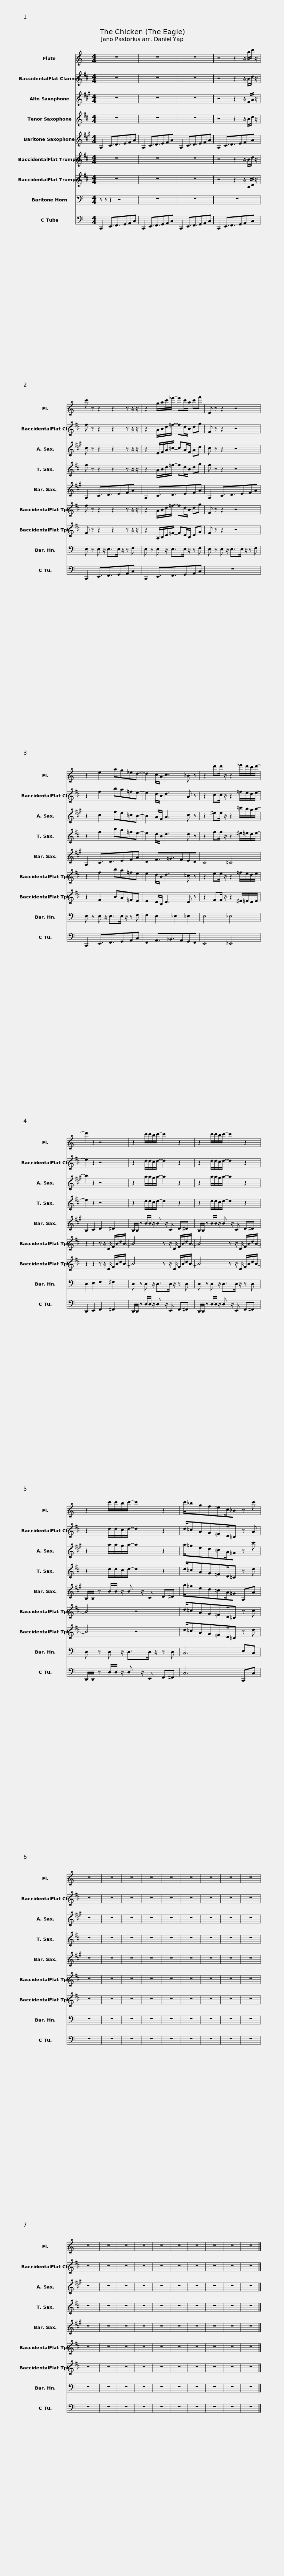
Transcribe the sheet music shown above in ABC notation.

X:1
%%score 1 2 3 4 5 6 7 8 9
L:1/8
M:4/4
I:linebreak $
K:C
V:1 treble
V:2 treble transpose=-2
V:3 treble transpose=-9
V:4 treble transpose=-14
V:5 treble transpose=-21
V:6 treble transpose=-2
V:7 treble transpose=-2
V:8 bass
V:9 bass
V:1
 z8 | z8 | z8 | z4 z2 z/ a/c'/ z/ |$ c' z z2 z2 z z/ z/ | %5
 z2 g/a/c'/_e'/- e'c'/a/ c'f' | E z z2 z4 |$ z2 e2 ag_ed- | d2 c/A/ c3 _B z | z2 d'd'/ z/ z2 _e'/d'/c'/d'/- |$ %10
 d'2 z2 z4 | z2 c'/c'/b/c'/- c'2 z2 |$ z2 c'/c'/b/c'/- c'2 z2 | z2 c'/c'/b/c'/- c'2 z2 |$ c'/_bgf_ec/_B z c' | %15
 z8 | z8 | z8 | z8 | z8 | %20
 z8 | z8 | z8 | z8 | z8 | %25
 z8 | z8 | z8 | z8 |$ z8 | %30
 z8 | z8 | z8 | z8 |] %34
V:2
[K:D] z8 | z8 | z8 | z4 z2 z/ B/d/ z/ |$ f z z2 z2 z z/ z/ | %5
 z2 A/B/d/=f/- fd/B/ dg | F z z2 z4 |$ z2 f2 ba=fe- | e2 d/B/ d3 A z | z2 cc/ z/ z2 =f/e/d/e/- |$ %10
 e2 z2 z4 | z2 d/d/c/d/- d2 z2 |$ z2 d/d/c/d/- d2 z2 | z2 d/d/c/d/- d2 z2 |$ d/=cAG=FD/=C z A | %15
 z8 | z8 | z8 | z8 | z8 | %20
 z8 | z8 | z8 | z8 | z8 | %25
 z8 | z8 | z8 | z8 |$ z8 | %30
 z8 | z8 | z8 | z8 |] %34
V:3
[K:A] z8 | z8 | z8 | z4 z2 z/ F/A/ z/ |$ c z z2 z2 z z/ z/ | %5
 z2 E/F/A/=c/- cA/F/ Ad | c z z2 z4 |$ z2 c2 fe=cB- | B2 A/F/ A3 c z | z2 ^ee/ z/ z2 =c'/b/a/b/- |$ %10
 b2 z2 z4 | z2 a/a/g/a/- a2 z2 |$ z2 a/a/g/a/- a2 z2 | z2 a/a/g/a/- a2 z2 |$ a/=ged=cA/=G z c' | %15
 z8 | z8 | z8 | z8 | z8 | %20
 z8 | z8 | z8 | z8 | z8 | %25
 z8 | z8 | z8 | z8 |$ z8 | %30
 z8 | z8 | z8 | z8 |] %34
V:4
[K:D] z8 | z8 | z8 | z4 z2 z/ B/d/ z/ |$ f z z2 z2 z z/ z/ | %5
 z2 A/B/d/=f/- fd/B/ dg | f z z2 z4 |$ z2 f2 ba=fe- | e2 d/B/ d3 d z | z2 ff/ z/ z2 ^e/=e/d/e/- |$ %10
 e2 z2 z4 | z2 d/d/c/d/- d2 z2 |$ z2 d/d/c/d/- d2 z2 | z2 d/d/c/d/- d2 z2 |$ d/=cAG=FD/=C z d | %15
 z8 | z8 | z8 | z8 | z8 | %20
 z8 | z8 | z8 | z8 | z8 | %25
 z8 | z8 | z8 | z8 |$ z8 | %30
 z8 | z8 | z8 | z8 |] %34
V:5
[K:A] A,2 C3/2D3/2EFA | A,2 C3/2D3/2EFA | A,2 C3/2D3/2EFA | A,2 C3/2D3/2EFA |$ A,2 C3/2D3/2EFA | %5
 A,2 C3/2D3/2EFA | A,2 C3/2D3/2EFA |$ A,2 C3/2D3/2EFA | D2 F3/2=G3/2FED | C4 =C4 |$ %10
 B,2 C2 D2 ^D2 | B,/B,/ z B/B/ z/ B z/ C D^D |$ B,/B,/ z B/B/ z/ B z/ C D^D | B,/B,/ z B/B/ z/ B z/ C D^D |$ a/=ged=cA/=G A,A | %15
 z8 | z8 | z8 | z8 | z8 | %20
 z8 | z8 | z8 | z8 | z8 | %25
 z8 | z8 | z8 | z8 |$ z8 | %30
 z8 | z8 | z8 | z8 |] %34
V:6
[K:D] z8 | z8 | z8 | z4 z2 z/ B/d/ z/ |$ f z z2 z2 z z/ z/ | %5
 z2 A/B/d/=f/- fd/B/ dg | F z z2 z4 |$ z2 f2 ba=fe | e2 d/B/ d3 =c z | z2 ee/ z/ z2 =f/e/d/e/ |$ %10
 z2 z2 z z/ D/ F/B/d/B/- | B4 z z/ D/ F/B/d/B/- |$ B4 z z/ D/ F/B/d/B/- | B4 z4 |$ d/=cAG=FD/=C z c | %15
 z8 | z8 | z8 | z8 | z8 | %20
 z8 | z8 | z8 | z8 | z8 | %25
 z8 | z8 | z8 | z8 |$ z8 | %30
 z8 | z8 | z8 | z8 |] %34
V:7
[K:D] z8 | z8 | z8 | z4 z2 z/ B,/D/ z/ |$ F z z2 z2 z z/ z/ | %5
 z2 A,/B,/D/=F/- FD/B,/ DG | F z z2 z4 |$ z2 F2 BA=FE | E2 D/B,/ D3 D z | z2 FF/ z/ z2 ^E/=E/D/E/ |$ %10
 z2 z2 z z/ D/ F/B/d/B/- | B4 z z/ D/ F/B/d/B/- |$ B4 z z/ D/ F/B/d/B/- | B4 z4 |$ d/=cAG=FD/=C z d | %15
 z8 | z8 | z8 | z8 | z8 | %20
 z8 | z8 | z8 | z8 | z8 | %25
 z8 | z8 | z8 | z8 |$ z8 | %30
 z8 | z8 | z8 | z8 |] %34
V:8
 z z z2 z4 | z8 | z8 | z8 |$ E, z E, z/ E,>E, z/ z F, | %5
 E, z E, z/ E,>E, z/ z F, | E, z E, z/ E,>E, z/ z F, |$ E, z E, z/ E,>E, z/ z F, | F,2 E,2 _E,2 =E,2 | E,4 _E,4 |$ %10
 D,2 E,2 F,2 ^F,2 | D, z D, z/ D,>D, z/ z D, |$ D, z D, z/ D,>D, z/ z D, | D, z D, z/ D,>D, z/ z D, |$ C,6 E,C, | %15
 z8 | z8 | z8 | z8 | z8 | %20
 z8 | z8 | z8 | z8 | z8 | %25
 z8 | z8 | z8 | z8 |$ z8 | %30
 z8 | z8 | z8 | z8 |] %34
V:9
 C,,2 E,,3/2F,,3/2G,,A,,C, | C,,2 E,,3/2F,,3/2G,,A,,C, | C,,2 E,,3/2F,,3/2G,,A,,C, | C,,2 E,,3/2F,,3/2G,,A,,C, |$ C,,2 E,,3/2F,,3/2G,,A,,C, | %5
 C,,2 E,,3/2F,,3/2G,,A,,C, | z8 |$ C,,2 E,,3/2F,,3/2G,,A,,C, | F,,2 A,,3/2_B,,3/2A,,G,,F,, | E,,4 _E,,4 |$ %10
 D,,2 E,,2 F,,2 ^F,,2 | D,,/D,,/ z D,/D,/ z/ D, z/ E,, F,,^F,, |$ D,,/D,,/ z D,/D,/ z/ D, z/ E,, F,,^F,, | D,,/D,,/ z D,/D,/ z/ D, z/ E,, F,,^F,, |$ C,6 C,,C, | %15
 z8 | z8 | z8 | z8 | z8 | %20
 z8 | z8 | z8 | z8 | z8 | %25
 z8 | z8 | z8 | z8 |$ z8 | %30
 z8 | z8 | z8 | z8 |] %34
